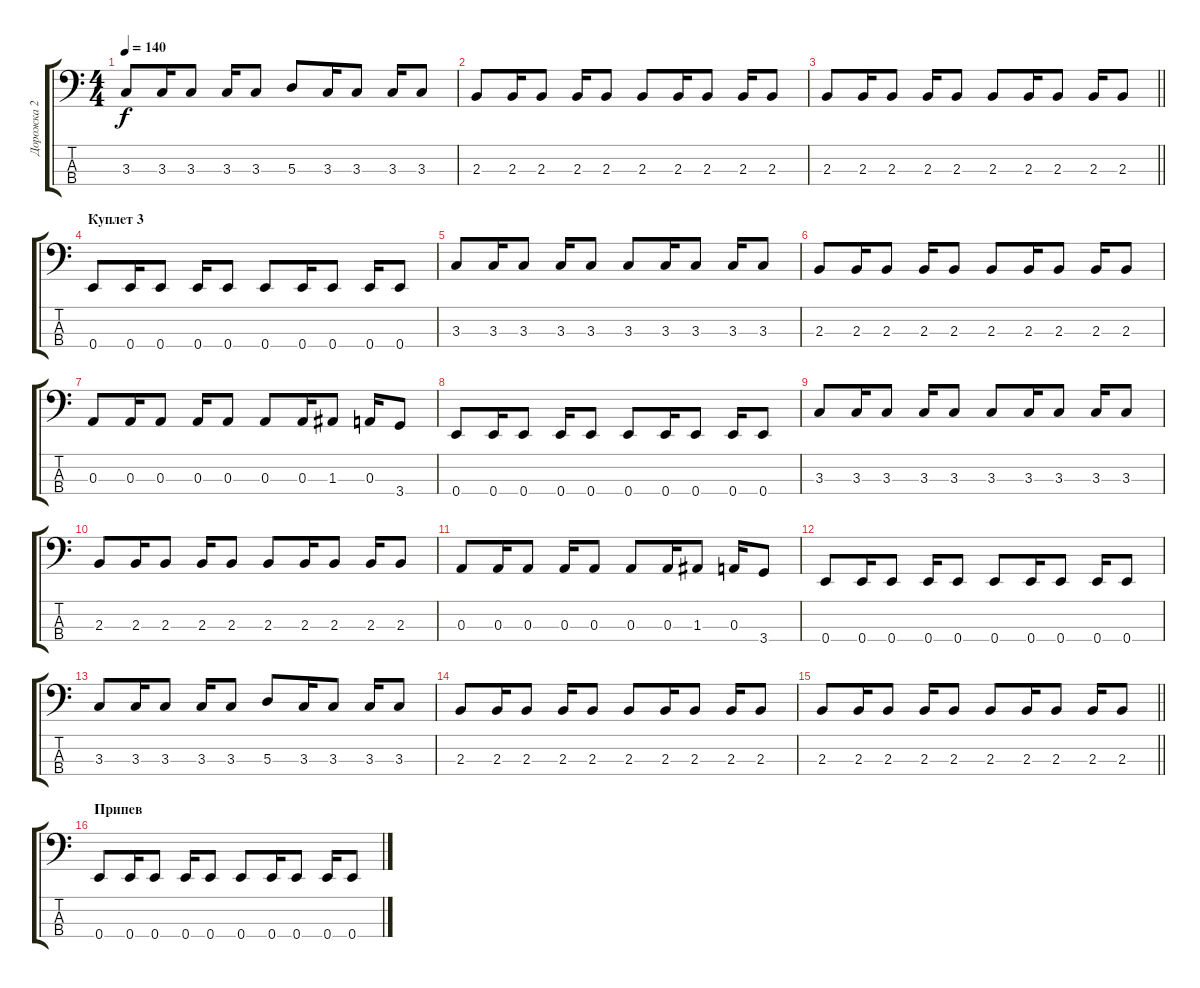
\track ("Дорожка 2" "Дорожка 2") {instrument electricbassfinger}
\staff {score tabs}
\tuning (G2 D2 A1 E1) {hide}
\ts (4 4)
\tempo 140
\clef f4
\ks c
3.3.8{dy f} 3.3.16 3.3.8 3.3.16 3.3.8 5.3.8 3.3.16 3.3.8 3.3.16 3.3.8 |
2.3.8 2.3.16 2.3.8 2.3.16 2.3.8 2.3.8 2.3.16 2.3.8 2.3.16 2.3.8 |
\barLineRight lightlight
2.3.8 2.3.16 2.3.8 2.3.16 2.3.8 2.3.8 2.3.16 2.3.8 2.3.16 2.3.8 |
\section ("" "Куплет 3")
0.4.8 0.4.16 0.4.8 0.4.16 0.4.8 0.4.8 0.4.16 0.4.8 0.4.16 0.4.8 |
3.3.8 3.3.16 3.3.8 3.3.16 3.3.8 3.3.8 3.3.16 3.3.8 3.3.16 3.3.8 |
2.3.8 2.3.16 2.3.8 2.3.16 2.3.8 2.3.8 2.3.16 2.3.8 2.3.16 2.3.8 |
0.3.8 0.3.16 0.3.8 0.3.16 0.3.8 0.3.8 0.3.16 1.3.8 0.3.16 3.4.8 |
0.4.8 0.4.16 0.4.8 0.4.16 0.4.8 0.4.8 0.4.16 0.4.8 0.4.16 0.4.8 |
3.3.8 3.3.16 3.3.8 3.3.16 3.3.8 3.3.8 3.3.16 3.3.8 3.3.16 3.3.8 |
2.3.8 2.3.16 2.3.8 2.3.16 2.3.8 2.3.8 2.3.16 2.3.8 2.3.16 2.3.8 |
0.3.8 0.3.16 0.3.8 0.3.16 0.3.8 0.3.8 0.3.16 1.3.8 0.3.16 3.4.8 |
0.4.8 0.4.16 0.4.8 0.4.16 0.4.8 0.4.8 0.4.16 0.4.8 0.4.16 0.4.8 |
3.3.8 3.3.16 3.3.8 3.3.16 3.3.8 5.3.8 3.3.16 3.3.8 3.3.16 3.3.8 |
2.3.8 2.3.16 2.3.8 2.3.16 2.3.8 2.3.8 2.3.16 2.3.8 2.3.16 2.3.8 |
\barLineRight lightlight
2.3.8 2.3.16 2.3.8 2.3.16 2.3.8 2.3.8 2.3.16 2.3.8 2.3.16 2.3.8 |
\section ("" "Припев")
0.4.8 0.4.16 0.4.8 0.4.16 0.4.8 0.4.8 0.4.16 0.4.8 0.4.16 0.4.8
